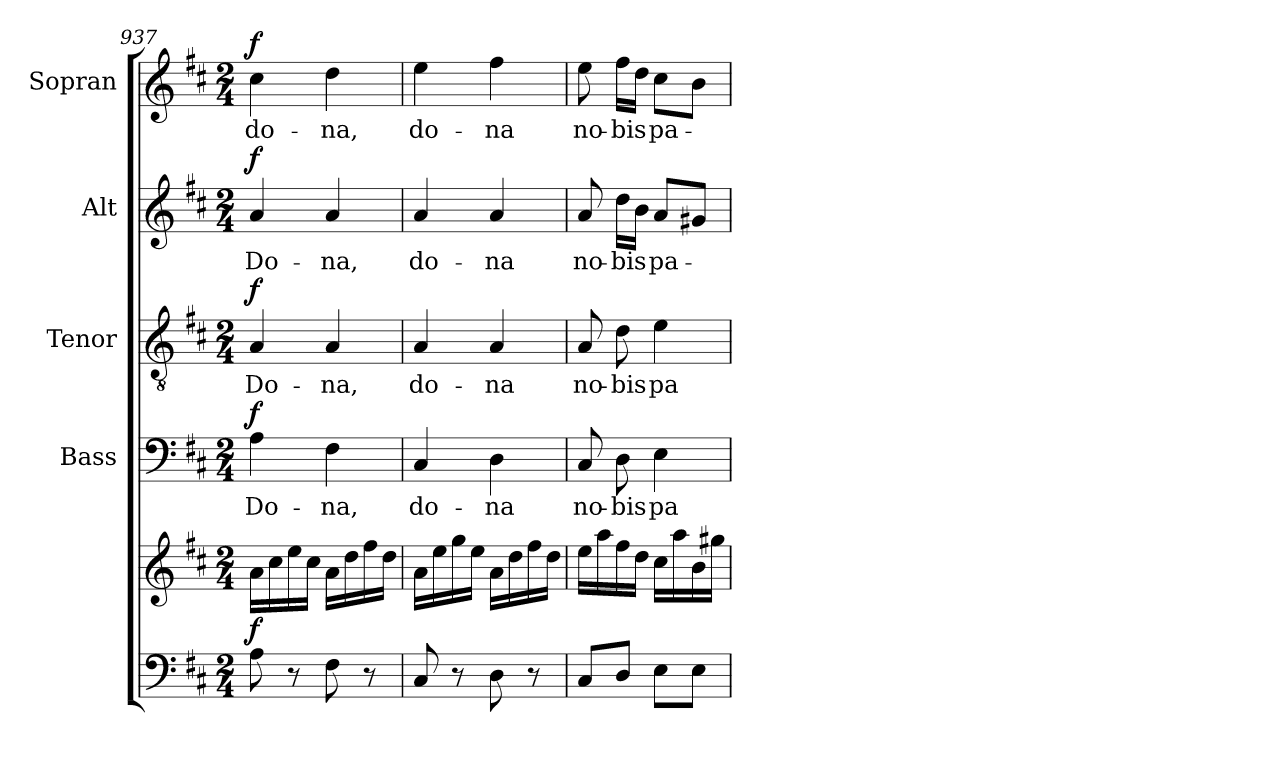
**kern	**kern	**dynam	**kern	**text	**dynam	**kern	**text	**dynam	**kern	**text	**dynam	**kern	**text	**dynam
*part5	*part5	*part5	*part4	*part4	*part4	*part3	*part3	*part3	*part2	*part2	*part2	*part1	*part1	*part1
*staff6	*staff5	*staff5/6	*staff4	*staff4	*staff4	*staff3	*staff3	*staff3	*staff2	*staff2	*staff2	*staff1	*staff1	*staff1
*	*	*	*I"Bass	*	*	*I"Tenor	*	*	*I"Alt	*	*	*I"Sopran	*	*
*	*	*	*I'B.	*	*	*I'T.	*	*	*I'A.	*	*	*I'S.	*	*
*clefF4	*clefG2	*	*clefF4	*	*	*clefGv2	*	*	*clefG2	*	*	*clefG2	*	*
*k[f#c#]	*k[f#c#]	*	*k[f#c#]	*	*	*k[f#c#]	*	*	*k[f#c#]	*	*	*k[f#c#]	*	*
*D:	*D:	*	*D:	*	*	*D:	*	*	*D:	*	*	*D:	*	*
*M2/4	*M2/4	*	*M2/4	*	*	*M2/4	*	*	*M2/4	*	*	*M2/4	*	*
=937	=937	=937	=937	=937	=937	=937	=937	=937	=937	=937	=937	=937	=937	=937
!	!	!LO:DY:a=2	!	!LO:LY:b	!LO:DY:a	!	!LO:LY:b	!LO:DY:a	!	!LO:LY:b	!LO:DY:a	!	!LO:LY:b	!LO:DY:a
8A\	16a\LL	f	4A\	Do-	f	4A/	Do-	f	4a/	Do-	f	4cc#\	do-	f
.	16cc#\	.	.	.	.	.	.	.	.	.	.	.	.	.
8r	16ee\	.	.	.	.	.	.	.	.	.	.	.	.	.
.	16cc#\JJ	.	.	.	.	.	.	.	.	.	.	.	.	.
!	!	!	!	!LO:LY:b	!	!	!LO:LY:b	!	!	!LO:LY:b	!	!	!LO:LY:b	!
8F#\	16a\LL	.	4F#\	-na,	.	4A/	-na,	.	4a/	-na,	.	4dd\	-na,	.
.	16dd\	.	.	.	.	.	.	.	.	.	.	.	.	.
8r	16ff#\	.	.	.	.	.	.	.	.	.	.	.	.	.
.	16dd\JJ	.	.	.	.	.	.	.	.	.	.	.	.	.
=938	=938	=938	=938	=938	=938	=938	=938	=938	=938	=938	=938	=938	=938	=938
!	!	!	!	!LO:LY:b	!	!	!LO:LY:b	!	!	!LO:LY:b	!	!	!LO:LY:b	!
8C#/	16a\LL	.	4C#/	do-	.	4A/	do-	.	4a/	do-	.	4ee\	do-	.
.	16ee\	.	.	.	.	.	.	.	.	.	.	.	.	.
8r	16gg\	.	.	.	.	.	.	.	.	.	.	.	.	.
.	16ee\JJ	.	.	.	.	.	.	.	.	.	.	.	.	.
!	!	!	!	!LO:LY:b	!	!	!LO:LY:b	!	!	!LO:LY:b	!	!	!LO:LY:b	!
8D\	16a\LL	.	4D\	-na	.	4A/	-na	.	4a/	-na	.	4ff#\	-na	.
.	16dd\	.	.	.	.	.	.	.	.	.	.	.	.	.
8r	16ff#\	.	.	.	.	.	.	.	.	.	.	.	.	.
.	16dd\JJ	.	.	.	.	.	.	.	.	.	.	.	.	.
=939	=939	=939	=939	=939	=939	=939	=939	=939	=939	=939	=939	=939	=939	=939
!	!	!	!	!LO:LY:b	!	!	!LO:LY:b	!	!	!LO:LY:b	!	!	!LO:LY:b	!
8C#/L	16ee\LL	.	8C#/	no-	.	8A/	no-	.	8a/	no-	.	8ee\	no-	.
.	16aa\	.	.	.	.	.	.	.	.	.	.	.	.	.
!	!	!	!	!LO:LY:b	!	!	!LO:LY:b	!	!	!LO:LY:b	!	!	!LO:LY:b	!
8D/J	16ff#\	.	8D\	-bis	.	8d\	-bis	.	16dd\LL	-bis	.	16ff#\LL	-bis	.
.	16dd\JJ	.	.	.	.	.	.	.	16b\JJ	.	.	16dd\JJ	.	.
!	!	!	!	!LO:LY:b	!	!	!LO:LY:b	!	!	!LO:LY:b	!	!	!LO:LY:b	!
8E\L	16cc#\LL	.	4E\	pa-	.	4e\	pa-	.	8a/L	pa-	.	8cc#\L	pa-	.
.	16aa\	.	.	.	.	.	.	.	.	.	.	.	.	.
8E\J	16b\	.	.	.	.	.	.	.	8g#X/J	.	.	8b\J	.	.
.	16gg#X\JJ	.	.	.	.	.	.	.	.	.	.	.	.	.
=	=	=	=	=	=	=	=	=	=	=	=	=	=	=
*-	*-	*-	*-	*-	*-	*-	*-	*-	*-	*-	*-	*-	*-	*-
